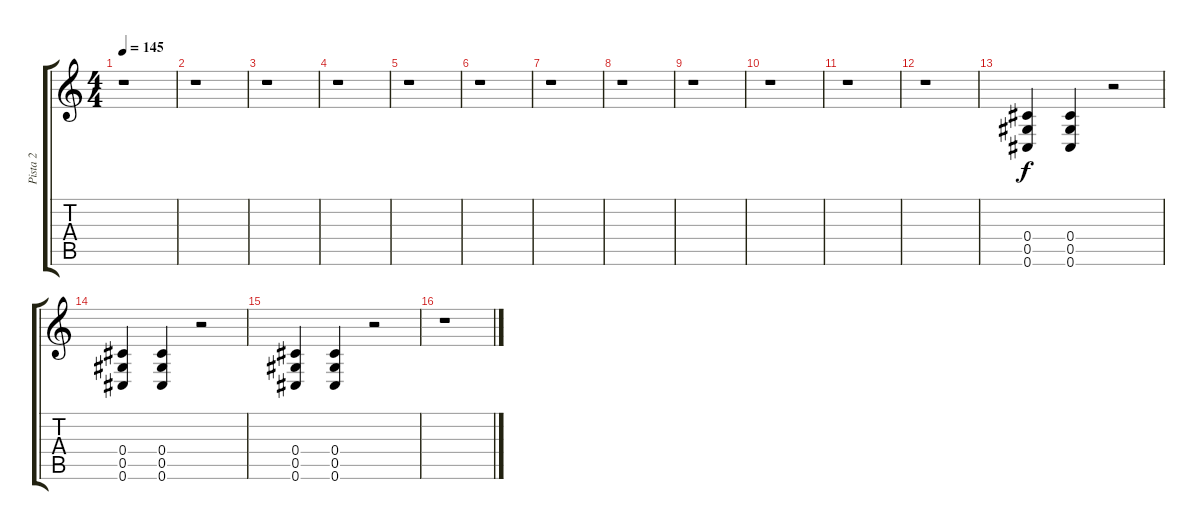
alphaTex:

\track ("Pista 2" "Pista 2") {instrument distortionguitar}
\staff {score tabs}
\tuning (Eb4 Bb3 Gb3 Db3 Ab2 Db2) {hide}
\ts (4 4)
\tempo 145
\clef g2
\ks c
r.1{dy f} |
r.1 |
r.1 |
r.1 |
r.1 |
r.1 |
r.1 |
r.1 |
r.1 |
r.1 |
r.1 |
r.1 |
(0.4 0.5 0.6).4 (0.4 0.5 0.6).4 r.2 |
(0.4 0.5 0.6).4 (0.4 0.5 0.6).4 r.2 |
(0.4 0.5 0.6).4 (0.4 0.5 0.6).4 r.2 |
r.1
